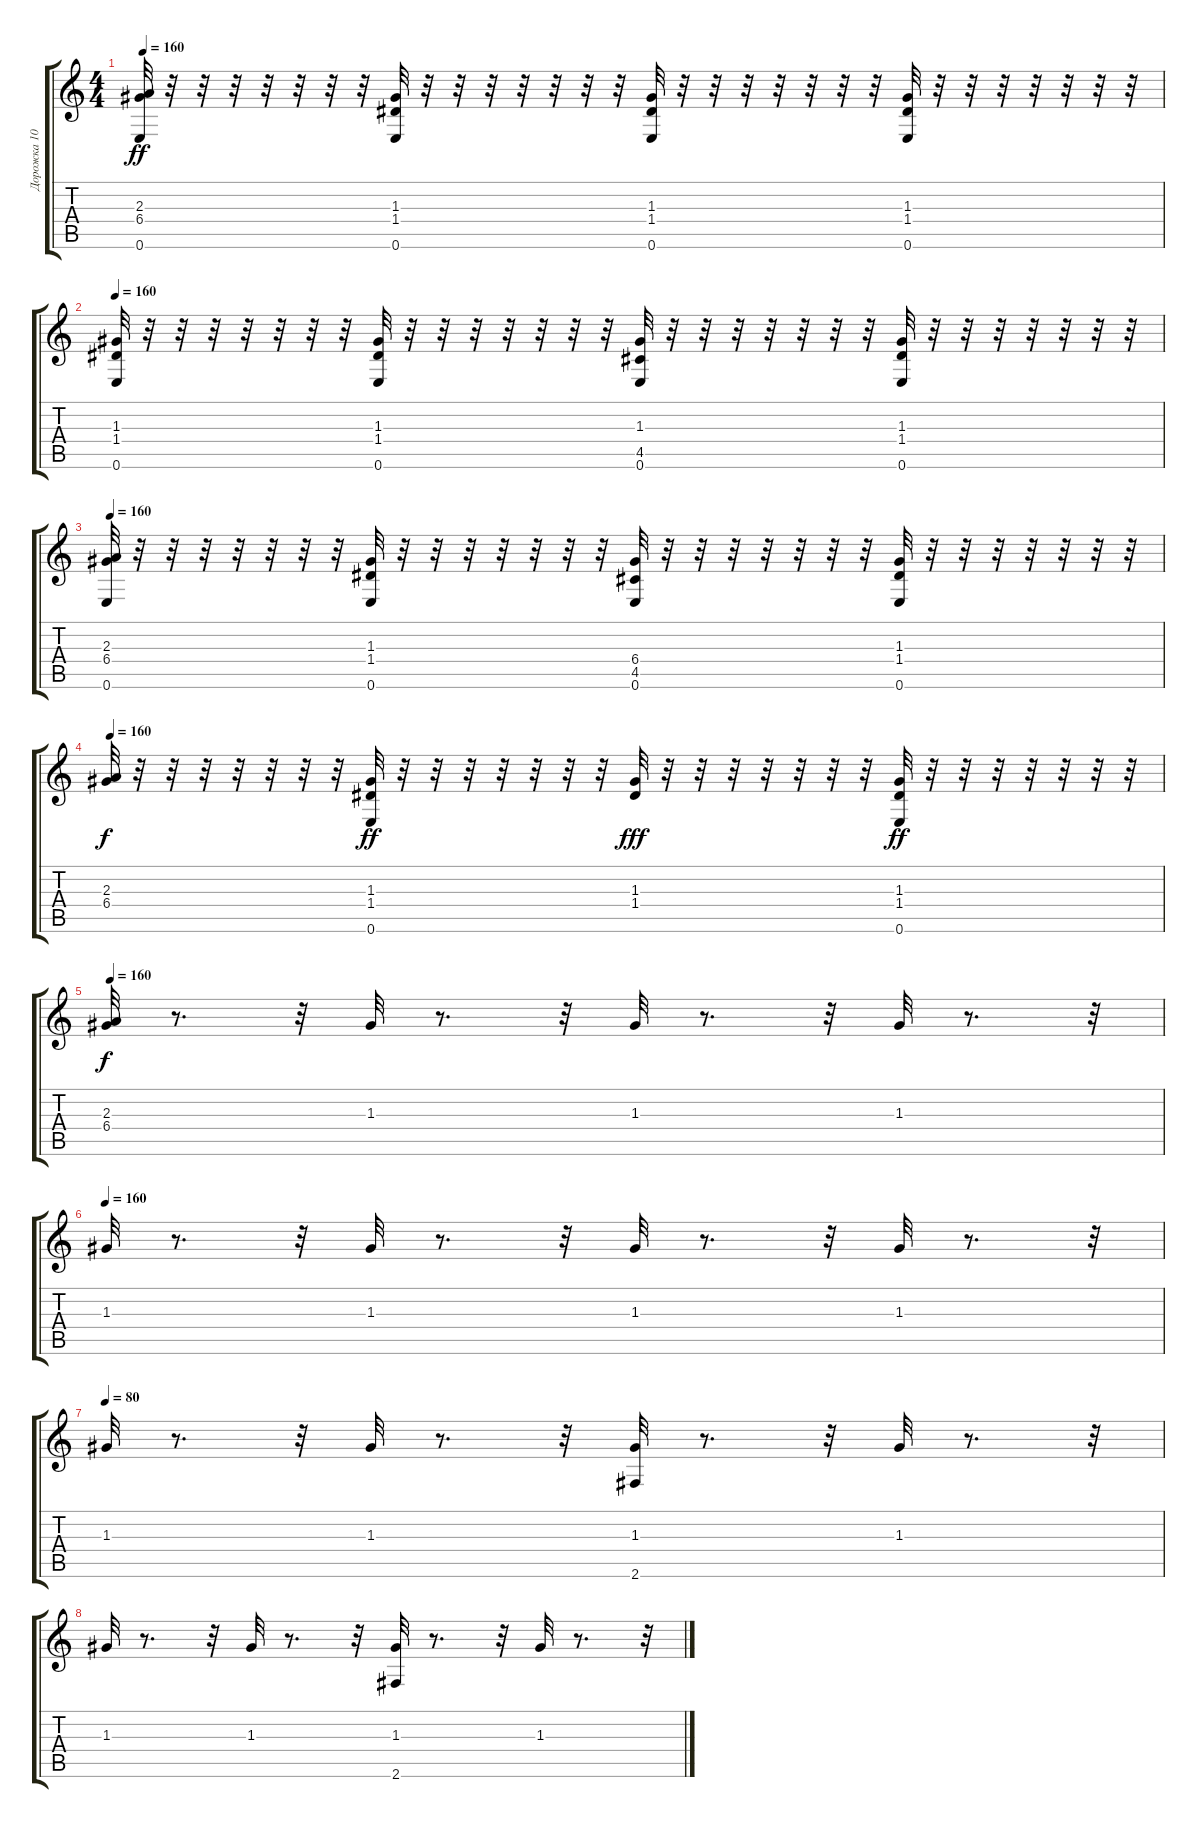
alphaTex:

\track ("Дорожка 10" "Дорожка 10") {instrument acousticguitarnylon}
\staff {score tabs}
\tuning (E4 B3 G3 D3 A2 E2) {hide}
\ts (4 4)
\tempo 160
\clef g2
\ks c
(2.3 6.4 0.6).32{dy ff} r.32 r.32 r.32 r.32 r.32 r.32 r.32 (1.3 1.4 0.6).32 r.32 r.32 r.32 r.32 r.32 r.32 r.32 (1.3 1.4 0.6).32 r.32 r.32 r.32 r.32 r.32 r.32 r.32 (1.3 1.4 0.6).32 r.32 r.32 r.32 r.32 r.32 r.32 r.32 |
\tempo 160
(1.3 1.4 0.6).32 r.32 r.32 r.32 r.32 r.32 r.32 r.32 (1.3 1.4 0.6).32 r.32 r.32 r.32 r.32 r.32 r.32 r.32 (1.3 4.5 0.6).32 r.32 r.32 r.32 r.32 r.32 r.32 r.32 (1.3 1.4 0.6).32 r.32 r.32 r.32 r.32 r.32 r.32 r.32 |
\tempo 160
(2.3 6.4 0.6).32 r.32 r.32 r.32 r.32 r.32 r.32 r.32 (1.3 1.4 0.6).32 r.32 r.32 r.32 r.32 r.32 r.32 r.32 (6.4 4.5 0.6).32 r.32 r.32 r.32 r.32 r.32 r.32 r.32 (1.3 1.4 0.6).32 r.32 r.32 r.32 r.32 r.32 r.32 r.32 |
\tempo 160
(2.3 6.4).32{dy f} r.32 r.32 r.32 r.32 r.32 r.32 r.32 (1.3 1.4 0.6).32{dy ff} r.32 r.32 r.32 r.32 r.32 r.32 r.32 (1.3 1.4).32{dy fff} r.32 r.32 r.32 r.32 r.32 r.32 r.32 (1.3 1.4 0.6).32{dy ff} r.32 r.32 r.32 r.32 r.32 r.32 r.32 |
\tempo 160
(2.3 6.4).32{dy f} r.8{d} r.32 1.3.32 r.8{d} r.32 1.3.32 r.8{d} r.32 1.3.32 r.8{d} r.32 |
\tempo 160
1.3.32 r.8{d} r.32 1.3.32 r.8{d} r.32 1.3.32 r.8{d} r.32 1.3.32 r.8{d} r.32 |
\tempo 80
1.3.32 r.8{d} r.32 1.3.32 r.8{d} r.32 (1.3 2.6).32 r.8{d} r.32 1.3.32 r.8{d} r.32 |
1.3.32 r.8{d} r.32 1.3.32 r.8{d} r.32 (1.3 2.6).32 r.8{d} r.32 1.3.32 r.8{d} r.32
